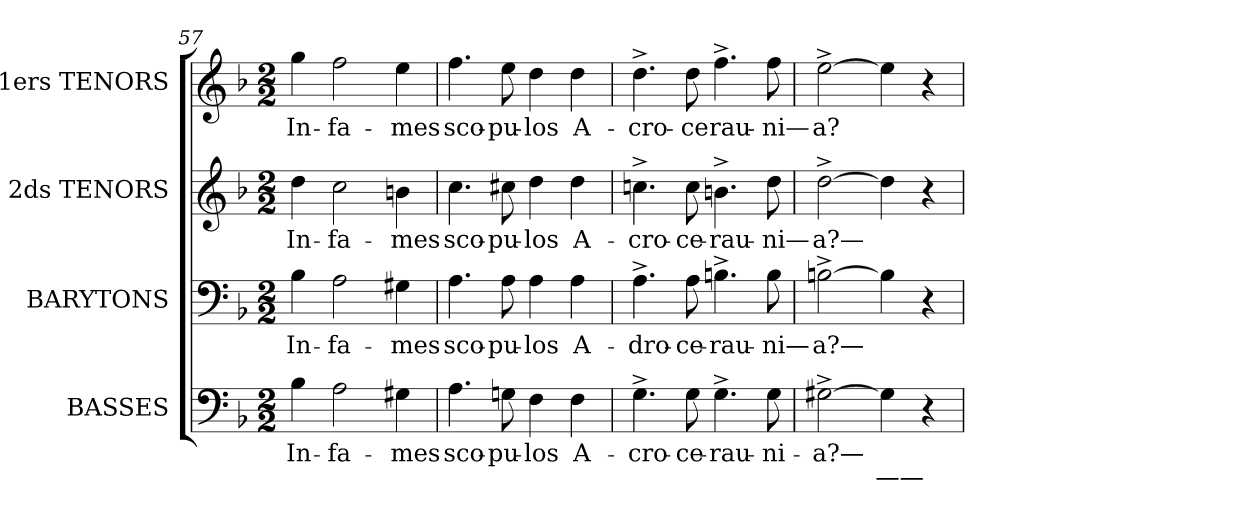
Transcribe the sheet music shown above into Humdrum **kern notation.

**kern	**text	**text	**kern	**text	**kern	**text	**kern	**text
*part4	*part4	*part4	*part3	*part3	*part2	*part2	*part1	*part1
*staff4	*staff4	*staff4	*staff3	*staff3	*staff2	*staff2	*staff1	*staff1
*I"BASSES	*	*	*I"BARYTONS	*	*I"2ds TENORS	*	*I"1ers TENORS	*
*I'BAS.	*	*	*I'BAR.	*	*	*	*	*
!!LO:PB:g=z
*clefF4	*	*	*clefF4	*	*clefG2	*	*clefG2	*
*k[b-]	*	*	*k[b-]	*	*k[b-]	*	*k[b-]	*
*M2/2	*	*	*M2/2	*	*M2/2	*	*M2/2	*
=57	=57	=57	=57	=57	=57	=57	=57	=57
4B-i\	In-	.	4B-i\	In-	4ddi\	In-	4ggi\	In-
2Ai\	fa-	.	2Ai\	fa-	2cci\	fa-	2ffi\	fa-
4G#Xi\	mes	.	4G#Xi\	mes	4bni\	mes	4eei\	mes
=58	=58	=58	=58	=58	=58	=58	=58	=58
4.Ai\	sco-	.	4.Ai\	sco-	4.cci\	sco-	4.ffi\	sco-
8Gni\	pu-	.	8Ai\	pu-	8cc#Xi\	pu-	8eei\	pu-
4Fi\	los	.	4Ai\	los	4ddi\	los	4ddi\	los
4Fi\	A-	.	4Ai\	A-	4ddi\	A-	4ddi\	A-
=59	=59	=59	=59	=59	=59	=59	=59	=59
4.G^>i\	cro-	.	4.A^>i\	dro-	4.ccn^>i\	cro-	4.dd^>i\	cro-
8Gi\	ce-	.	8Ai\	ce-	8cci\	ce-	8ddi\	ce
4.G^>i\	rau-	.	4.Bn^>i\	rau-	4.bn^>i\	rau-	4.ff^>i\	rau-
8Gi\	ni-	.	8Bi\	ni—	8ddi\	ni—	8ffi\	ni—
=60	=60	=60	=60	=60	=60	=60	=60	=60
[2G#X^>i\	a?—	.	[2Bn^>i\	a?—	[2dd^>i\	a?—	[2ee^>i\	a?
4G#i\]	.	——	4Bi\]	.	4ddi\]	.	4eei\]	.
4r	.	.	4r	.	4r	.	4r	.
=	=	=	=	=	=	=	=	=
*-	*-	*-	*-	*-	*-	*-	*-	*-
